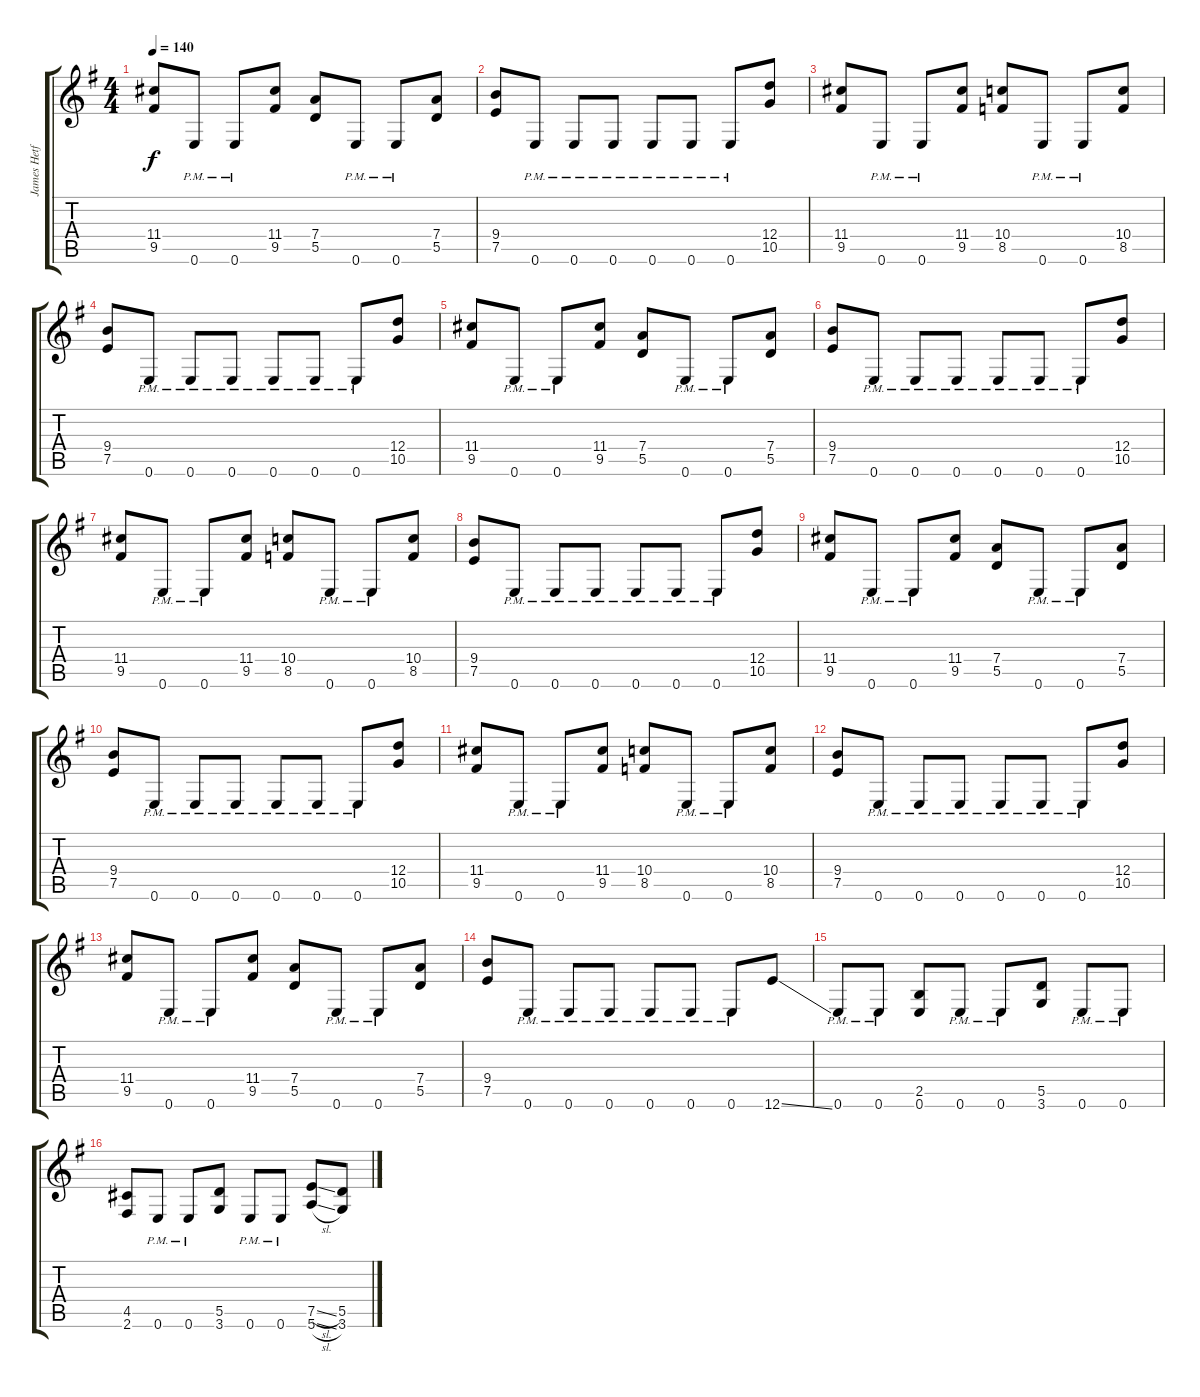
\track ("James Hetfield" "James Hetf") {instrument distortionguitar}
\staff {score tabs}
\tuning (E4 B3 G3 D3 A2 E2) {hide}
\ts (4 4)
\tempo 140
\clef g2
\ks eminor
(11.4 9.5).8{dy f} 0.6{pm}.8 0.6{pm}.8 (11.4 9.5).8 (7.4 5.5).8 0.6{pm}.8 0.6{pm}.8 (7.4 5.5).8 |
(9.4 7.5).8 0.6{pm}.8 0.6{pm}.8 0.6{pm}.8 0.6{pm}.8 0.6{pm}.8 0.6{pm}.8 (12.4 10.5).8 |
(11.4 9.5).8 0.6{pm}.8 0.6{pm}.8 (11.4 9.5).8 (10.4 8.5).8 0.6{pm}.8 0.6{pm}.8 (10.4 8.5).8 |
(9.4 7.5).8 0.6{pm}.8 0.6{pm}.8 0.6{pm}.8 0.6{pm}.8 0.6{pm}.8 0.6{pm}.8 (12.4 10.5).8 |
(11.4 9.5).8 0.6{pm}.8 0.6{pm}.8 (11.4 9.5).8 (7.4 5.5).8 0.6{pm}.8 0.6{pm}.8 (7.4 5.5).8 |
(9.4 7.5).8 0.6{pm}.8 0.6{pm}.8 0.6{pm}.8 0.6{pm}.8 0.6{pm}.8 0.6{pm}.8 (12.4 10.5).8 |
(11.4 9.5).8 0.6{pm}.8 0.6{pm}.8 (11.4 9.5).8 (10.4 8.5).8 0.6{pm}.8 0.6{pm}.8 (10.4 8.5).8 |
(9.4 7.5).8 0.6{pm}.8 0.6{pm}.8 0.6{pm}.8 0.6{pm}.8 0.6{pm}.8 0.6{pm}.8 (12.4 10.5).8 |
(11.4 9.5).8 0.6{pm}.8 0.6{pm}.8 (11.4 9.5).8 (7.4 5.5).8 0.6{pm}.8 0.6{pm}.8 (7.4 5.5).8 |
(9.4 7.5).8 0.6{pm}.8 0.6{pm}.8 0.6{pm}.8 0.6{pm}.8 0.6{pm}.8 0.6{pm}.8 (12.4 10.5).8 |
(11.4 9.5).8 0.6{pm}.8 0.6{pm}.8 (11.4 9.5).8 (10.4 8.5).8 0.6{pm}.8 0.6{pm}.8 (10.4 8.5).8 |
(9.4 7.5).8 0.6{pm}.8 0.6{pm}.8 0.6{pm}.8 0.6{pm}.8 0.6{pm}.8 0.6{pm}.8 (12.4 10.5).8 |
(11.4 9.5).8 0.6{pm}.8 0.6{pm}.8 (11.4 9.5).8 (7.4 5.5).8 0.6{pm}.8 0.6{pm}.8 (7.4 5.5).8 |
(9.4 7.5).8 0.6{pm}.8 0.6{pm}.8 0.6{pm}.8 0.6{pm}.8 0.6{pm}.8 0.6{pm}.8 12.6{ss}.8 |
0.6{pm}.8 0.6{pm}.8 (2.5 0.6).8 0.6{pm}.8 0.6{pm}.8 (5.5 3.6).8 0.6{pm}.8 0.6{pm}.8 |
(4.5 2.6).8 0.6{pm}.8 0.6{pm}.8 (5.5 3.6).8 0.6{pm}.8 0.6{pm}.8 (7.5{sl} 5.6{sl}).8 (5.5 3.6).8
